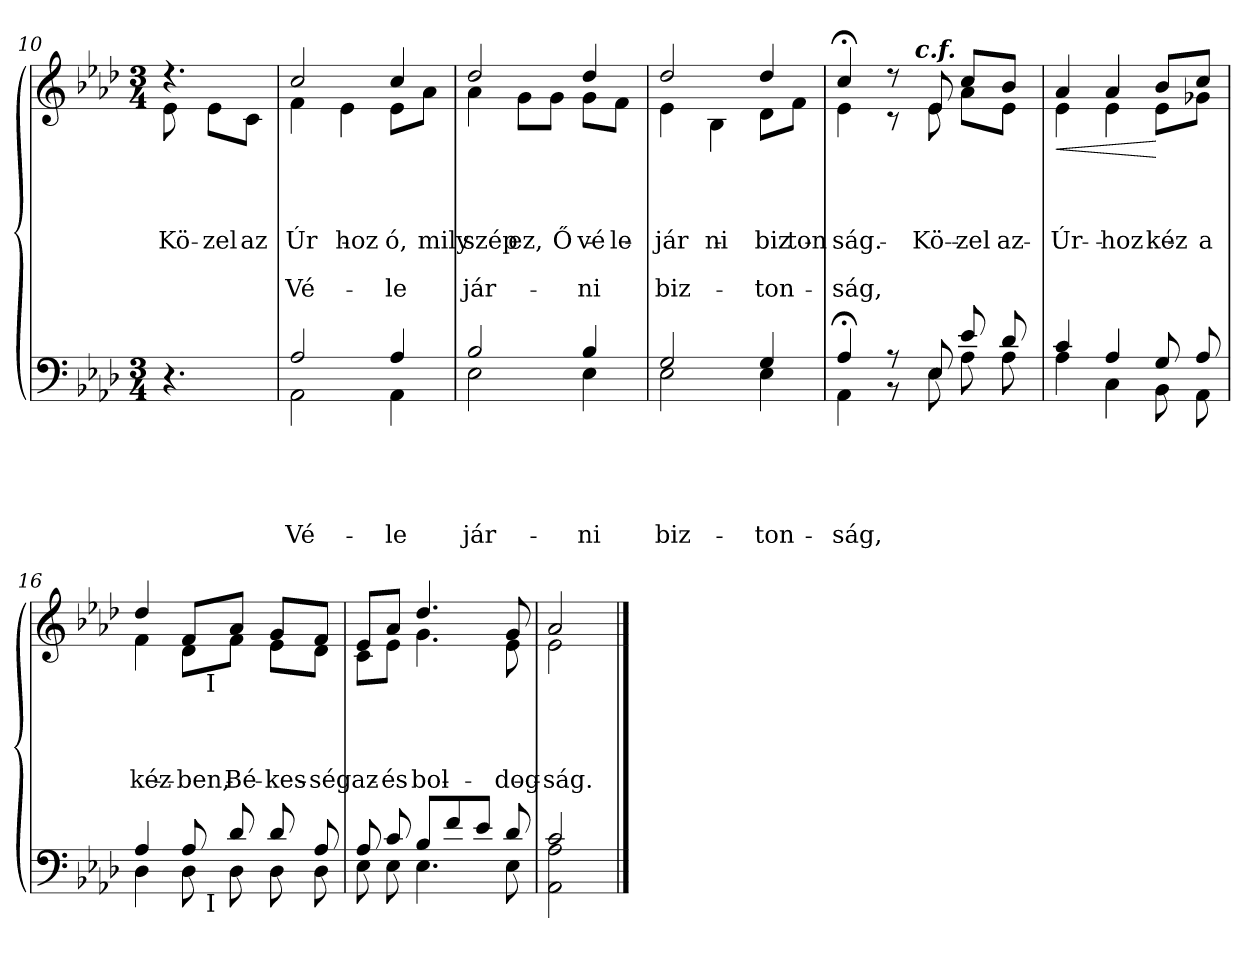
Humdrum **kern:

**kern	**text	**text	**text	**text	**text	**kern	**text	**text	**text	**text	**text	**text	**dynam
*part2	*part2	*part2	*part2	*part2	*part2	*part1	*part1	*part1	*part1	*part1	*part1	*part1	*part1
*staff2	*staff2	*staff2	*staff2	*staff2	*staff2	*staff1	*staff1	*staff1	*staff1	*staff1	*staff1	*staff1	*staff1
*clefF4	*	*	*	*	*	*clefG2	*	*	*	*	*	*	*
*k[b-e-a-d-]	*	*	*	*	*	*k[b-e-a-d-]	*	*	*	*	*	*	*
*A-:	*	*	*	*	*	*A-:	*	*	*	*	*	*	*
*M3/4	*	*	*	*	*	*M3/4	*	*	*	*	*	*	*
=10	=10	=10	=10	=10	=10	=10	=10	=10	=10	=10	=10	=10	=10
*	*	*	*	*	*	*^	*	*	*	*	*	*	*
!	!	!	!	!	!	!	!	!	!	!	!LO:LY:b	!	!	!
4.r	.	.	.	.	.	4.rdd	8e-\	.	.	.	Kö-	.	.	.
!	!	!	!	!	!	!	!	!	!	!	!LO:LY:b	!	!	!
.	.	.	.	.	.	.	8e-\L	.	.	.	-zel	.	.	.
!	!	!	!	!	!	!	!	!	!	!	!LO:LY:b	!	!	!
.	.	.	.	.	.	.	8c\J	.	.	.	az	.	.	.
!!LO:LB:g=z	!!
=11	=11	=11	=11	=11	=11	=11	=11	=11	=11	=11	=11	=11	=11	=11
!	!	!	!	!	!LO:LY:a	!	!	!	!	!	!	!	!	!
*^	*	*	*	*	*	*	*	*	*	*	*	*	*	*
!	!	!	!	!	!	!	!	!	!	!	!	!	!	!LO:LY:a	!
!	!	!	!	!	!	!	!	!	!	!	!	!LO:LY:b	!	!	!
2A-/	2AA-\	.	.	.	.	Vé-	2cc/	4f\	.	.	.	Úr-	.	Vé-	.
!	!	!	!	!	!	!	!	!	!	!	!	!LO:LY:b	!	!	!
.	.	.	.	.	.	.	.	4e-\	.	.	.	-hoz	.	.	.
!	!	!	!	!	!	!LO:LY:a	!	!	!	!	!	!	!	!	!
!	!	!	!	!	!	!	!	!	!	!	!	!	!	!LO:LY:a	!
!	!	!	!	!	!	!	!	!	!	!	!	!LO:LY:b	!	!	!
4A-/	4AA-\	.	.	.	.	-le	4cc/	8e-\L	.	.	.	ó,	.	-le	.
!	!	!	!	!	!	!	!	!	!	!	!	!LO:LY:b	!	!	!
.	.	.	.	.	.	.	.	8a-\J	.	.	.	mily	.	.	.
=12	=12	=12	=12	=12	=12	=12	=12	=12	=12	=12	=12	=12	=12	=12	=12
!	!	!	!	!	!	!LO:LY:a	!	!	!	!	!	!	!	!	!
!	!	!	!	!	!	!	!	!	!	!	!	!	!	!LO:LY:a	!
!	!	!	!	!	!	!	!	!	!	!	!	!LO:LY:b	!	!	!
2B-/	2E-\	.	.	.	.	jár-	2dd-/	4a-\	.	.	.	szép	.	jár-	.
!	!	!	!	!	!	!	!	!	!	!	!	!LO:LY:b	!	!	!
.	.	.	.	.	.	.	.	8g\L	.	.	.	ez,	.	.	.
!	!	!	!	!	!	!	!	!	!	!	!	!LO:LY:b	!	!	!
.	.	.	.	.	.	.	.	8g\J	.	.	.	Ő-	.	.	.
!	!	!	!	!	!	!LO:LY:a	!	!	!	!	!	!	!	!	!
!	!	!	!	!	!	!	!	!	!	!	!	!	!	!LO:LY:a	!
!	!	!	!	!	!	!	!	!	!	!	!	!LO:LY:b	!	!	!
4B-/	4E-\	.	.	.	.	-ni	4dd-/	8g\L	.	.	.	-vé-	.	-ni	.
!	!	!	!	!	!	!	!	!	!	!	!	!LO:LY:b	!	!	!
.	.	.	.	.	.	.	.	8f\J	.	.	.	-le	.	.	.
=13	=13	=13	=13	=13	=13	=13	=13	=13	=13	=13	=13	=13	=13	=13	=13
!	!	!	!	!	!	!LO:LY:a	!	!	!	!	!	!	!	!	!
!	!	!	!	!	!	!	!	!	!	!	!	!	!	!LO:LY:a	!
!	!	!	!	!	!	!	!	!	!	!	!	!LO:LY:b	!	!	!
2G/	2E-\	.	.	.	.	biz-	2dd-/	4e-\	.	.	.	jár-	.	biz-	.
!	!	!	!	!	!	!	!	!	!	!	!	!LO:LY:b	!	!	!
.	.	.	.	.	.	.	.	4B-\	.	.	.	-ni	.	.	.
!	!	!	!	!	!	!LO:LY:a	!	!	!	!	!	!	!	!	!
!	!	!	!	!	!	!	!	!	!	!	!	!	!	!LO:LY:a	!
!	!	!	!	!	!	!	!	!	!	!	!	!LO:LY:b	!	!	!
4G/	4E-\	.	.	.	.	-ton-	4dd-/	8d-\L	.	.	.	biz-	.	-ton-	.
!	!	!	!	!	!	!	!	!	!	!	!	!LO:LY:b	!	!	!
.	.	.	.	.	.	.	.	8f\J	.	.	.	-ton-	.	.	.
*	*	*	*	*	*	*	*v	*v	*	*	*	*	*	*	*
=14	=14	=14	=14	=14	=14	=14	=14	=14	=14	=14	=14	=14	=14	=14
*	*	*	*	*	*	*	*^	*	*	*	*	*	*	*
!	!	!	!	!	!	!LO:LY:a	!	!	!	!	!	!	!	!	!
*	*	*	*	*	*	*	*v	*v	*	*	*	*	*	*	*
*	*	*	*	*	*	*	*^	*	*	*	*	*	*	*
!	!	!	!	!	!	!	!	!	!	!	!	!	!	!LO:LY:a	!
!	!	!	!	!	!	!	!	!	!	!	!	!LO:LY:b	!	!	!
*	*	*	*	*	*	*	*	*^	*	*	*	*	*	*	*
4A-;/	4AA-\	.	.	.	.	-ság,	4cc;/	4e-\	4ryy	.	.	.	-ság.	.	-ság,	.
8r	8r	.	.	.	.	.	8r	8r	16.ryy	.	.	.	.	.	.	.
!	!	!	!	!	!	!	!	!	!LO:TX:a:Bi:t=c.f.	!	!	!	!	!	!	!
.	.	.	.	.	.	.	.	.	4ryy	.	.	.	.	.	.	.
!	!	!	!	!	!	!	!	!	!	!	!	!	!LO:LY:b	!	!	!
8E-/	8E-\	.	.	.	.	.	8e-/	8e-\	.	.	.	.	Kö-	.	.	.
!	!	!	!	!	!	!	!	!	!	!	!	!	!LO:LY:b	!	!	!
8e-/	8A-\	.	.	.	.	.	8cc/L	8a-\L	.	.	.	.	-zel	.	.	.
.	.	.	.	.	.	.	.	.	8ryy	.	.	.	.	.	.	.
!	!	!	!	!	!	!	!	!	!	!	!	!	!LO:LY:b	!	!	!
8d-/	8A-\	.	.	.	.	.	8b-/J	8e-\J	.	.	.	.	az	.	.	.
.	.	.	.	.	.	.	.	.	32ryy	.	.	.	.	.	.	.
!!LO:LB:g=z
=15	=15	=15	=15	=15	=15	=15	=15	=15	=15	=15	=15	=15	=15	=15	=15	=15
!	!	!	!	!	!	!	!	!	!	!	!	!	!	!	!	!LO:HP:b
*	*	*	*	*	*	*	*	*v	*v	*	*	*	*	*	*	*
*	*	*	*	*	*	*	*	*^	*	*	*	*	*	*	*
!	!	!	!	!	!	!	!	!	!	!	!	!	!LO:LY:b	!	!	!
*	*	*	*	*	*	*	*	*v	*v	*	*	*	*	*	*	*
4c/	4A-\	.	.	.	.	.	4a-/	4e-\	.	.	.	Úr-	.	.	<
!	!	!	!	!	!	!	!	!	!	!	!	!LO:LY:b	!	!	!
4A-/	4C\	.	.	.	.	.	4a-/	4e-\	.	.	.	-hoz	.	.	.
!	!	!	!	!	!	!	!	!	!	!	!	!LO:LY:b	!	!	!
8G/	8BB-\	.	.	.	.	.	8b-/L	8e-\L	.	.	.	kéz	.	.	[
!	!	!	!	!	!	!	!	!	!	!	!	!LO:LY:b	!	!	!
8A-/	8AA-\	.	.	.	.	.	8cc/J	8g-X\J	.	.	.	a	.	.	.
=16	=16	=16	=16	=16	=16	=16	=16	=16	=16	=16	=16	=16	=16	=16	=16
!	!	!	!	!	!	!	!	!	!	!	!	!LO:LY:b	!	!	!
*	*^	*	*	*	*	*	*	*^	*	*	*	*	*	*	*
4A-/	4D-\	4ryy	.	.	.	.	.	4dd-/	4f\	4ryy	.	.	.	kéz-	.	.	.
!	!	!	!	!	!	!	!	!	!	!	!	!	!	!LO:LY:b	!	!	!
8A-/	8D-\	16ryy	.	.	.	.	.	8f/L	8d-\L	16ryy	.	.	.	-ben,	.	.	.
!	!	!	!	!	!	!	!	!	!	!LO:TX:b:t=I	!	!	!	!	!	!	!
!	!	!LO:TX:b:t=I	!	!	!	!	!	!	!	!	!	!	!	!	!	!	!
.	.	4..ryy	.	.	.	.	.	.	.	4..ryy	.	.	.	.	.	.	.
!	!	!	!	!	!	!	!	!	!	!	!	!	!	!LO:LY:b	!	!	!
8d-/	8D-\	.	.	.	.	.	.	8a-/J	8f\J	.	.	.	.	Bé-	.	.	.
!	!	!	!	!	!	!	!	!	!	!	!	!	!	!LO:LY:b	!	!	!
8d-/	8D-\	.	.	.	.	.	.	8g/L	8e-\L	.	.	.	.	-kes-	.	.	.
!	!	!	!	!	!	!	!	!	!	!	!	!	!	!LO:LY:b	!	!	!
8A-/	8D-\	.	.	.	.	.	.	8f/J	8d-\J	.	.	.	.	-ség	.	.	.
*	*v	*v	*	*	*	*	*	*	*	*	*	*	*	*	*	*	*
*	*	*	*	*	*	*	*	*v	*v	*	*	*	*	*	*	*
=17	=17	=17	=17	=17	=17	=17	=17	=17	=17	=17	=17	=17	=17	=17	=17
*	*^	*	*	*	*	*	*	*^	*	*	*	*	*	*	*
!	!	!	!	!	!	!	!	!	!	!	!	!	!	!LO:LY:b	!	!	!
*	*v	*v	*	*	*	*	*	*	*	*	*	*	*	*	*	*	*
*	*	*	*	*	*	*	*	*v	*v	*	*	*	*	*	*	*
8A-/	8E-\	.	.	.	.	.	8e-/L	8c\L	.	.	.	az	.	.	.
!	!	!	!	!	!	!	!	!	!	!	!	!LO:LY:b	!	!	!
8c/	8E-\	.	.	.	.	.	8a-/J	8e-\J	.	.	.	és	.	.	.
!	!	!	!	!	!	!	!	!	!	!	!	!LO:LY:b	!	!	!
8B-/L	4.E-\	.	.	.	.	.	4.dd-/	4.g\	.	.	.	bol-	.	.	.
8f/	.	.	.	.	.	.	.	.	.	.	.	.	.	.	.
8e-/J	.	.	.	.	.	.	.	.	.	.	.	.	.	.	.
!	!	!	!	!	!	!	!	!	!	!	!	!LO:LY:b	!	!	!
8d-/	8E-\	.	.	.	.	.	8g/	8e-\	.	.	.	-dog-	.	.	.
=18	=18	=18	=18	=18	=18	=18	=18	=18	=18	=18	=18	=18	=18	=18	=18
!	!	!	!	!	!	!	!	!	!	!	!	!LO:LY:b	!	!	!
2c/	2AA-\ 2A-\	.	.	.	.	.	2a-/	2e-\	.	.	.	-ság.	.	.	.
*v	*v	*	*	*	*	*	*	*	*	*	*	*	*	*	*
*	*	*	*	*	*	*v	*v	*	*	*	*	*	*	*
==	==	==	==	==	==	==	==	==	==	==	==	==	==
*-	*-	*-	*-	*-	*-	*-	*-	*-	*-	*-	*-	*-	*-
